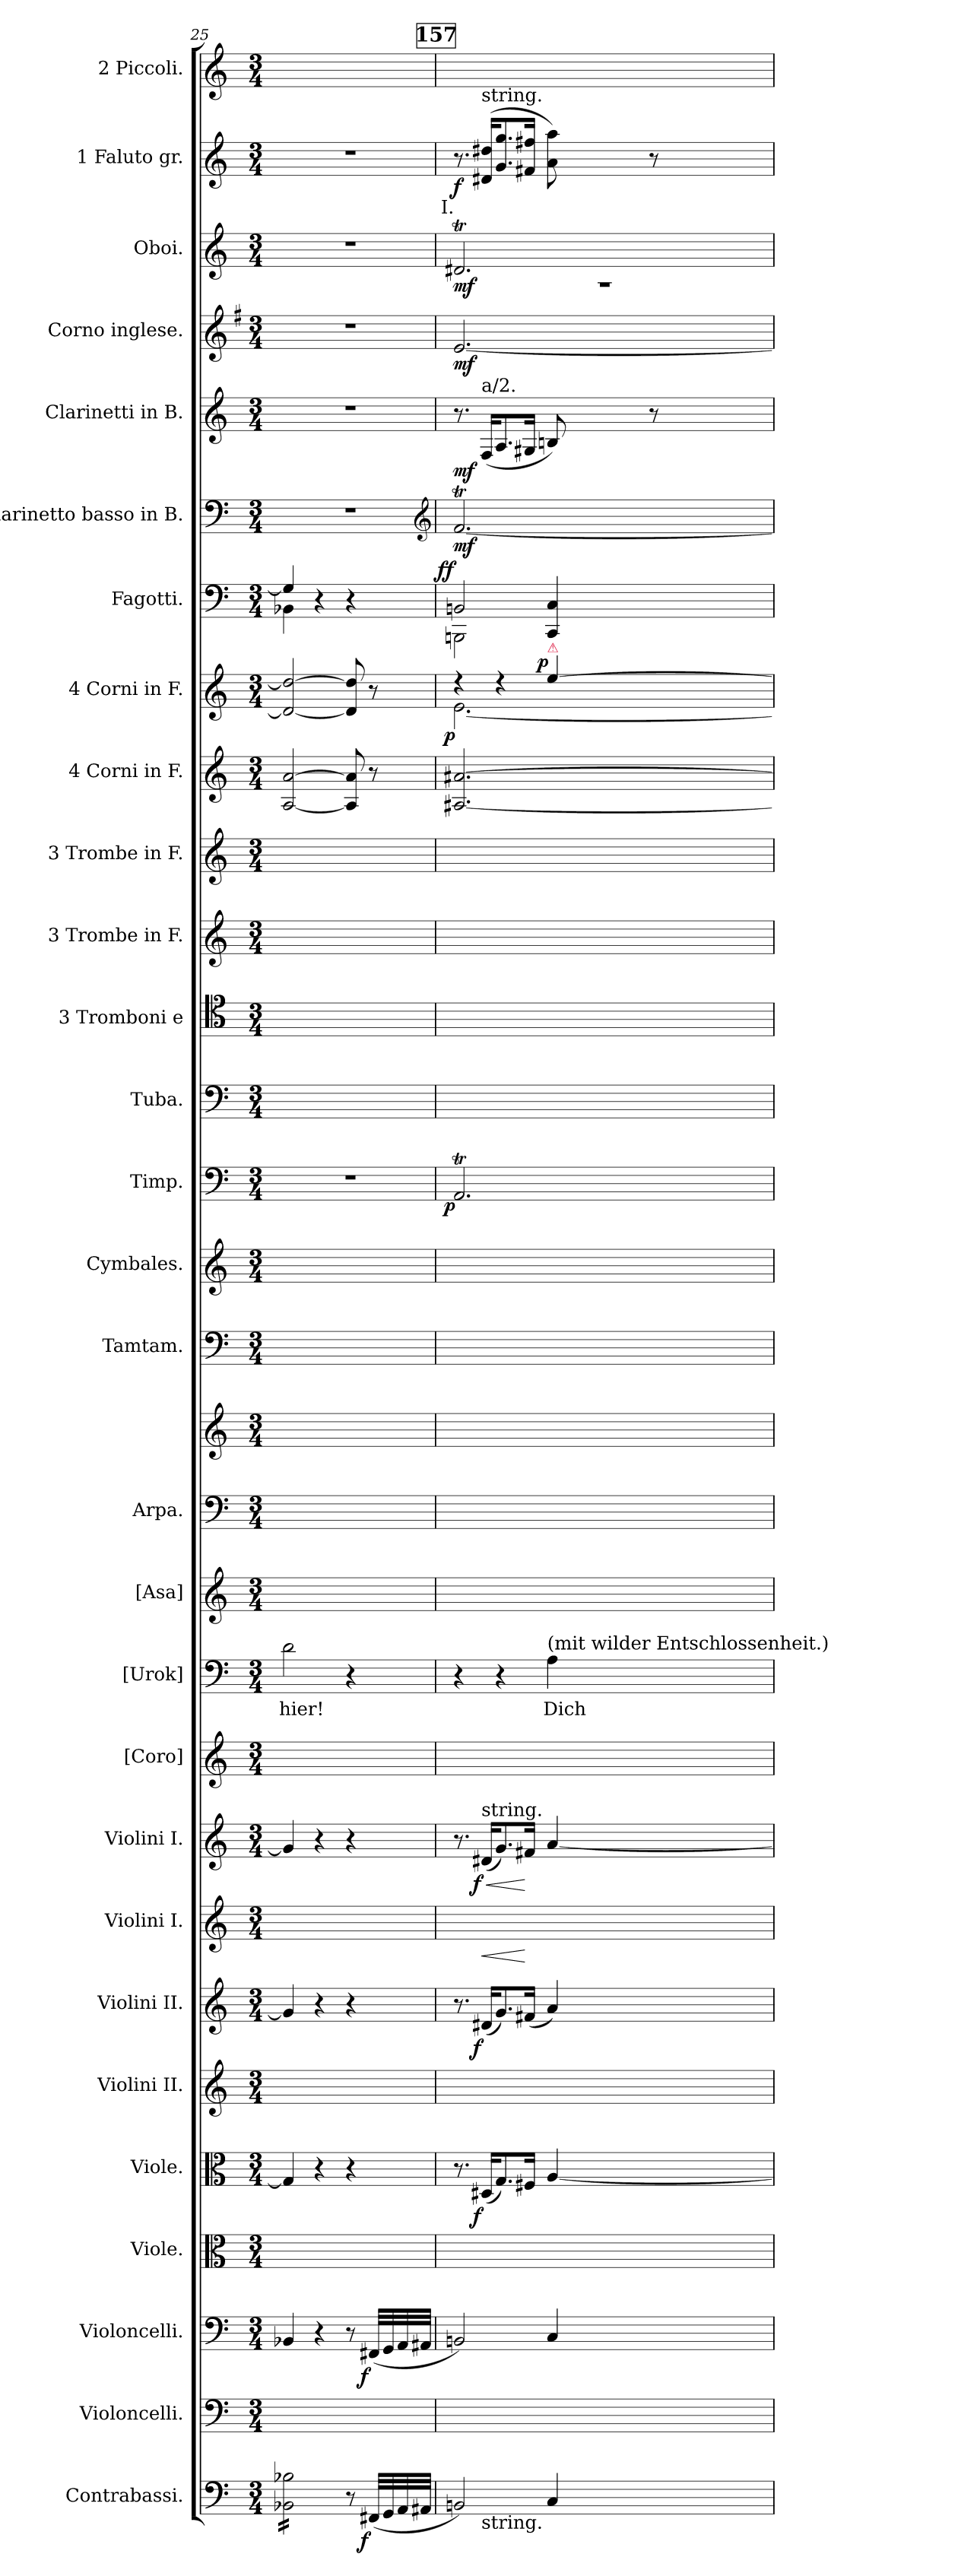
**kern	**dynam	**kern	**kern	**dynam	**kern	**kern	**dynam	**kern	**kern	**dynam	**kern	**dynam	**kern	**dynam	**kern	**kern	**text	**kern	**kern	**kern	**kern	**kern	**kern	**dynam	**kern	**kern	**kern	**kern	**kern	**dynam	**kern	**dynam	**kern	**dynam	**kern	**dynam	**kern	**dynam	**kern	**dynam	**kern	**dynam	**kern	**dynam	**kern
*part29	*part29	*part28	*part27	*part27	*part26	*part25	*part25	*part24	*part23	*part23	*part22	*part22	*part21	*part21	*part20	*part19	*part19	*part18	*part17	*part17	*part16	*part15	*part14	*part14	*part13	*part12	*part11	*part10	*part9	*part9	*part8	*part8	*part7	*part7	*part6	*part6	*part5	*part5	*part4	*part4	*part3	*part3	*part2	*part2	*part1
*staff30	*staff30	*staff29	*staff28	*staff28	*staff27	*staff26	*staff26	*staff25	*staff24	*staff24	*staff23	*staff23	*staff22	*staff22	*staff21	*staff20	*staff20	*staff19	*staff18	*staff17	*staff16	*staff15	*staff14	*staff14	*staff13	*staff12	*staff11	*staff10	*staff9	*staff9	*staff8	*staff8	*staff7	*staff7	*staff6	*staff6	*staff5	*staff5	*staff4	*staff4	*staff3	*staff3	*staff2	*staff2	*staff1
*I"Contrabassi.	*	*I"Violoncelli.	*I"Violoncelli.	*	*I"Viole.	*I"Viole.	*	*I"Violini II.	*I"Violini II.	*	*I"Violini I.	*	*I"Violini I.	*	*I"[Coro]	*I"[Urok]	*	*I"[Asa]	*I"Arpa.	*	*I"Tamtam.	*I"Cymbales.	*I"Timp.	*	*I"Tuba.	*I"3 Tromboni e	*I"3 Trombe in F.	*I"3 Trombe in F.	*I"4 Corni in F.	*	*I"4 Corni in F.	*	*I"Fagotti.	*	*I"Clarinetto basso in B.	*	*I"Clarinetti in B.	*	*I"Corno inglese.	*	*I"Oboi.	*	*I"1 Faluto gr.	*	*I"2 Piccoli.
*I'C.-B.	*	*I'Vcll.	*I'Vcll.	*	*	*	*	*I'II.	*I'II.	*	*	*	*	*	*	*I'Urok.	*	*I'Asa.	*	*	*I'Tamtam	*I'Cymb.	*I'Timp	*	*	*I'1.2. Tromb.	*	*I'1.2. Trb. F.	*I'Corni F.	*	*I'Corni F.	*	*I'Fag.	*	*	*	*I'Cl.B.	*	*I'Corno ingl.	*	*I'Ob.	*	*	*	*I'Picc.
*clefF4	*	*clefF4	*clefF4	*	*clefC3	*clefC3	*	*clefG2	*clefG2	*	*clefG2	*	*clefG2	*	*clefG2	*clefF4	*	*clefG2	*clefF4	*clefG2	*clefF4	*clefG2	*clefF4	*	*clefF4	*clefC4	*clefG2	*clefG2	*clefG2	*	*clefG2	*	*clefF4	*	*clefF4	*	*clefG2	*	*clefG2	*	*clefG2	*	*clefG2	*	*clefG2
*	*	*	*	*	*	*	*	*	*	*	*	*	*	*	*	*	*	*	*	*	*	*	*	*	*	*	*ITrd-3c-5	*ITrd-3c-5	*ITrd4c7	*	*ITrd4c7	*	*	*	*ITrd1c2	*	*ITrd1c2	*	*ITrd4c7	*	*	*	*	*	*
*k[]	*	*k[]	*k[]	*	*k[]	*k[]	*	*k[]	*k[]	*	*k[]	*	*k[]	*	*k[]	*k[]	*	*k[]	*k[]	*k[]	*k[]	*k[]	*k[]	*	*k[]	*k[]	*k[b-]	*k[b-]	*k[b-]	*	*k[b-]	*	*k[]	*	*k[b-e-]	*	*k[b-e-]	*	*k[]	*	*k[]	*	*k[]	*	*k[]
*M3/4	*	*M3/4	*M3/4	*	*M3/4	*M3/4	*	*M3/4	*M3/4	*	*M3/4	*	*M3/4	*	*M3/4	*M3/4	*	*M3/4	*M3/4	*M3/4	*M3/4	*M3/4	*M3/4	*	*M3/4	*M3/4	*M3/4	*M3/4	*M3/4	*	*M3/4	*	*M3/4	*	*M3/4	*	*M3/4	*	*M3/4	*	*M3/4	*	*M3/4	*	*M3/4
=25	=25	=25	=25	=25	=25	=25	=25	=25	=25	=25	=25	=25	=25	=25	=25	=25	=25	=25	=25	=25	=25	=25	=25	=25	=25	=25	=25	=25	=25	=25	=25	=25	=25	=25	=25	=25	=25	=25	=25	=25	=25	=25	=25	=25	=25
*	*	*	*	*	*	*	*	*	*	*	*	*	*	*	*	*	*	*	*	*	*	*	*	*	*	*	*	*	*	*	*	*	*^	*	*	*	*	*	*	*	*	*	*	*	*
*tremolo	*	*	*	*	*	*	*	*	*	*	*	*	*	*	*	*	*	*	*	*	*	*	*	*	*	*	*	*	*	*	*	*	*	*	*	*	*	*	*	*	*	*	*	*	*	*
16BB-X\ 16B-X\LL	.	4BB-X/yy	4BB-X/	.	4G/yy]	4G/]	.	4g/yy]	4g/]	.	4g/yy]	.	4g/]	.	2.ryy	2d\	hier!	2.ryy	2.ryy	2.ryy	2.ryy	2.ryy	2.r	.	2.ryy	2.ryy	2.ryy	2.ryy	[2D/ [2d/	.	2G_/ 2g_/	.	4G/]	4BB-X\	.	2.r	.	2.r	.	2.r	.	2.r	.	2.r	.	2.ryy
16BB-X\ 16B-X\	.	.	.	.	.	.	.	.	.	.	.	.	.	.	.	.	.	.	.	.	.	.	.	.	.	.	.	.	.	.	.	.	.	.	.	.	.	.	.	.	.	.	.	.	.	.
16BB-X\ 16B-X\	.	.	.	.	.	.	.	.	.	.	.	.	.	.	.	.	.	.	.	.	.	.	.	.	.	.	.	.	.	.	.	.	.	.	.	.	.	.	.	.	.	.	.	.	.	.
16BB-X\ 16B-X\	.	.	.	.	.	.	.	.	.	.	.	.	.	.	.	.	.	.	.	.	.	.	.	.	.	.	.	.	.	.	.	.	.	.	.	.	.	.	.	.	.	.	.	.	.	.
16BB-X\ 16B-X\	.	4ryy	4r	.	4ryy	4r	.	4ryy	4r	.	4ryy	.	4r	.	.	.	.	.	.	.	.	.	.	.	.	.	.	.	.	.	.	.	4r	2ryy	.	.	.	.	.	.	.	.	.	.	.	.
16BB-X\ 16B-X\	.	.	.	.	.	.	.	.	.	.	.	.	.	.	.	.	.	.	.	.	.	.	.	.	.	.	.	.	.	.	.	.	.	.	.	.	.	.	.	.	.	.	.	.	.	.
16BB-X\ 16B-X\	.	.	.	.	.	.	.	.	.	.	.	.	.	.	.	.	.	.	.	.	.	.	.	.	.	.	.	.	.	.	.	.	.	.	.	.	.	.	.	.	.	.	.	.	.	.
16BB-X\ 16B-X\JJ	.	.	.	.	.	.	.	.	.	.	.	.	.	.	.	.	.	.	.	.	.	.	.	.	.	.	.	.	.	.	.	.	.	.	.	.	.	.	.	.	.	.	.	.	.	.
*Xtremolo	*	*	*	*	*	*	*	*	*	*	*	*	*	*	*	*	*	*	*	*	*	*	*	*	*	*	*	*	*	*	*	*	*	*	*	*	*	*	*	*	*	*	*	*	*	*
8r	.	8ryy	8r	.	4ryy	4r	.	4ryy	4r	.	4ryy	.	4r	.	.	4r	.	.	.	.	.	.	.	.	.	.	.	.	8D]/ 8d]/	.	8G]/ 8g]/	.	4r	.	.	.	.	.	.	.	.	.	.	.	.	.
!	!LO:DY:b:rj	!	!	!LO:DY:b:rj	!	!	!	!	!	!	!	!	!	!	!	!	!	!	!	!	!	!	!	!	!	!	!	!	!	!	!	!	!	!	!	!	!	!	!	!	!	!	!	!	!	!
(32FF#X/LLL	f	(32FF#X/LLLyy	(32FF#X/LLL	f	.	.	.	.	.	.	.	.	.	.	.	.	.	.	.	.	.	.	.	.	.	.	.	.	8r	.	8r	.	.	.	.	.	.	.	.	.	.	.	.	.	.	.
32GG/	.	32GG/yy	32GG/	.	.	.	.	.	.	.	.	.	.	.	.	.	.	.	.	.	.	.	.	.	.	.	.	.	.	.	.	.	.	.	.	.	.	.	.	.	.	.	.	.	.	.
32AA/	.	32AA/yy	32AA/	.	.	.	.	.	.	.	.	.	.	.	.	.	.	.	.	.	.	.	.	.	.	.	.	.	.	.	.	.	.	.	.	.	.	.	.	.	.	.	.	.	.	.
32AA#X/JJJ	.	32AA#X/JJJyy	32AA#X/JJJ	.	.	.	.	.	.	.	.	.	.	.	.	.	.	.	.	.	.	.	.	.	.	.	.	.	.	.	.	.	.	.	.	.	.	.	.	.	.	.	.	.	.	.
*	*	*	*	*	*	*	*	*	*	*	*	*	*	*	*	*	*	*	*	*	*	*	*	*	*	*	*	*	*	*	*	*	*	*	*	*clefG2	*	*	*	*	*	*	*	*	*	*
!!LO:REH:place=s1:t=157
=26	=26	=26	=26	=26	=26	=26	=26	=26	=26	=26	=26	=26	=26	=26	=26	=26	=26	=26	=26	=26	=26	=26	=26	=26	=26	=26	=26	=26	=26	=26	=26	=26	=26	=26	=26	=26	=26	=26	=26	=26	=26	=26	=26	=26	=26	=26
*	*	*	*	*	*	*	*	*	*	*	*	*	*	*	*	*	*	*	*	*	*	*	*	*	*	*	*	*	*	*	*^	*	*	*	*	*	*	*	*	*	*	*^	*	*	*	*
!	!	!	!	!	!	!	!	!	!	!	!	!	!	!	!	!	!	!	!	!	!	!	!	!	!	!	!	!	!	!	!	!	!	!	!	!	!	!	!	!	!	!	!LO:TX:a:rj:t=I.	!	!	!	!	!
!	!	!	!	!	!	!	!	!	!	!	!	!	!	!	!	!	!	!	!	!	!	!	!	!LO:DY:b:rj	!	!	!	!	!	!LO:DY:a:rj	!	!	!	!	!	!	!	!	!	!	!	!	!	!	!	!	!	!
!	!	!	!	!	!	!	!	!	!	!	!	!	!	!	!	!	!	!	!	!	!	!	!	!	!	!	!	!	!	!LO:DY:n=1:b:rj	!	!	!LO:DY:b:rj	!	!	!LO:DY:a:rj	!	!	!	!	!	!	!	!	!	!	!	!
!	!	!	!	!	!	!	!	!	!	!	!	!	!	!	!	!	!	!	!	!	!	!	!	!	!	!	!	!	!	!	!	!	!	!	!	!LO:DY:n=1:b:rj	!	!	!	!	!	!	!	!	!	!	!	!
*^	*	*	*	*	*	*	*	*	*	*	*	*	*	*	*	*	*	*	*	*	*	*	*	*	*	*	*	*	*	*	*	*	*	*	*	*	*	*	*	*	*	*	*	*	*	*	*	*
2BBn/)	8.ryy	.	2BBn/yy)	2BBn/)	.	8.ryy	8.r	.	8.ryy	8.r	.	8.ryy	.	8.r	.	2.ryy	4r	.	2.ryy	2.ryy	2.ryy	2.ryy	2.ryy	2.AAT/	p	2.ryy	2.ryy	2.ryy	2.ryy	[2.D#X/ [2.d#X/	mf mf	4rdd	[2.A\	p	2BBn/	2BBBn\	f f	[2.e-T/	mf	8.r	mf	[2.A/	mf	2.d#Xt/	2.rA	mf	8.r	f	2.ryy
!	!	!	!	!	!	!	!	!	!	!	!	!	!	!	!	!	!	!	!	!	!	!	!	!	!	!	!	!	!	!	!	!	!	!	!	!	!	!	!	!	!	!	!	!	!	!	!LO:TX:a:t=string.	!	!
!	!	!	!	!	!	!	!	!	!	!	!	!	!	!	!	!	!	!	!	!	!	!	!	!	!	!	!	!	!	!	!	!	!	!	!	!	!	!	!	!LO:TX:a:t=a/2.	!	!	!	!	!	!	!	!	!
!	!	!	!	!	!	!	!	!	!	!	!	!	!	!LO:TX:a:t=string.	!	!	!	!	!	!	!	!	!	!	!	!	!	!	!	!	!	!	!	!	!	!	!	!	!	!	!	!	!	!	!	!	!	!	!
!	!LO:TX:b:t=string.	!	!	!	!	!	!	!	!	!	!	!	!	!	!	!	!	!	!	!	!	!	!	!	!	!	!	!	!	!	!	!	!	!	!	!	!	!	!	!	!	!	!	!	!	!	!	!	!
!	!	!	!	!	!	!	!	!LO:DY:b:rj	!	!	!LO:DY:b:rj	!	!LO:HP:b	!	!LO:HP:b	!	!	!	!	!	!	!	!	!	!	!	!	!	!	!	!	!	!	!	!	!	!	!	!	!	!	!	!	!	!	!	!	!	!
!	!	!	!	!	!	!	!	!	!	!	!	!	!	!	!LO:DY:n=1:b:rj	!	!	!	!	!	!	!	!	!	!	!	!	!	!	!	!	!	!	!	!	!	!	!	!	!	!	!	!	!	!	!	!	!	!
.	2ryy	.	.	.	.	(16D#X/KLyy	(16D#X/KL	f	(16d#X/KLyy	(16d#X/KL	f	(16d#X/KLyy	<	(16d#X/KL	< f	.	.	.	.	.	.	.	.	.	.	.	.	.	.	.	.	.	.	.	.	.	.	.	.	(>16E-/KL	.	.	.	.	.	.	(16d#X/ 16dd#X/KL	.	.
.	.	.	.	.	.	8.G/yy)	8.G/)	.	8.g/yy)	8.g/)	.	8.g/yy)	.	8.g/)	.	.	4r	.	.	.	.	.	.	.	.	.	.	.	.	.	.	4rdd	.	.	.	.	.	.	.	8.G/	.	.	.	.	.	.	8.g/ 8.gg/	.	.
.	.	.	.	.	.	16F#X/Jkyy	16F#X/Jk	.	(16f#X/Jkyy	(16f#X/Jk	.	16f#X/Jkyy	[	16f#X/Jk	[	.	.	.	.	.	.	.	.	.	.	.	.	.	.	.	.	.	.	.	.	.	.	.	.	16F#X/Jk	.	.	.	.	.	.	16f#X/ 16ff#X/Jk	.	.
!	!	!	!	!	!	!	!	!	!	!	!	!	!	!	!	!	!	!	!	!	!	!	!	!	!	!	!	!	!	!	!	!LO:TX:a:color=crimson:t=⚠	!	!	!	!	!	!	!	!	!	!	!	!	!	!	!	!	!
!	!	!	!	!	!	!	!	!	!	!	!	!	!	!	!	!	!LO:TX:a:t=(mit wilder Entschlossenheit.)	!	!	!	!	!	!	!	!	!	!	!	!	!	!	!	!	!	!	!	!	!	!	!	!	!	!	!	!	!	!	!	!
!	!	!	!	!	!	!	!	!	!	!	!	!	!	!	!	!	!	!	!	!	!	!	!	!	!	!	!	!	!	!	!	!	!	!LO:DY:a:rj	!	!	!	!	!	!	!	!	!	!	!	!	!	!	!
4C/	.	.	4C/yy	4C/	.	[4A/yy	[4A/	.	4a/yy)	4a/)	.	[4a/yy	.	[4a/	.	.	4A\	Dich	.	.	.	.	.	.	.	.	.	.	.	.	.	[4a/	.	p	4CC/ 4C/	4ryy	.	.	.	8An/)	.	.	.	.	.	.	8a\ 8aa\)	.	.
.	.	.	.	.	.	.	.	.	.	.	.	.	.	.	.	.	.	.	.	.	.	.	.	.	.	.	.	.	.	.	.	.	.	.	.	.	.	.	.	8r	.	.	.	.	.	.	8r	.	.
.	16ryy	.	.	.	.	.	.	.	.	.	.	.	.	.	.	.	.	.	.	.	.	.	.	.	.	.	.	.	.	.	.	.	.	.	.	.	.	.	.	.	.	.	.	.	.	.	.	.	.
*	*	*	*	*	*	*	*	*	*	*	*	*	*	*	*	*	*	*	*	*	*	*	*	*	*	*	*	*	*	*	*	*v	*v	*	*	*	*	*	*	*	*	*	*	*v	*v	*	*	*	*
*v	*v	*	*	*	*	*	*	*	*	*	*	*	*	*	*	*	*	*	*	*	*	*	*	*	*	*	*	*	*	*	*	*	*	*v	*v	*	*	*	*	*	*	*	*	*	*	*	*
=	=	=	=	=	=	=	=	=	=	=	=	=	=	=	=	=	=	=	=	=	=	=	=	=	=	=	=	=	=	=	=	=	=	=	=	=	=	=	=	=	=	=	=	=	=
*-	*-	*-	*-	*-	*-	*-	*-	*-	*-	*-	*-	*-	*-	*-	*-	*-	*-	*-	*-	*-	*-	*-	*-	*-	*-	*-	*-	*-	*-	*-	*-	*-	*-	*-	*-	*-	*-	*-	*-	*-	*-	*-	*-	*-	*-
